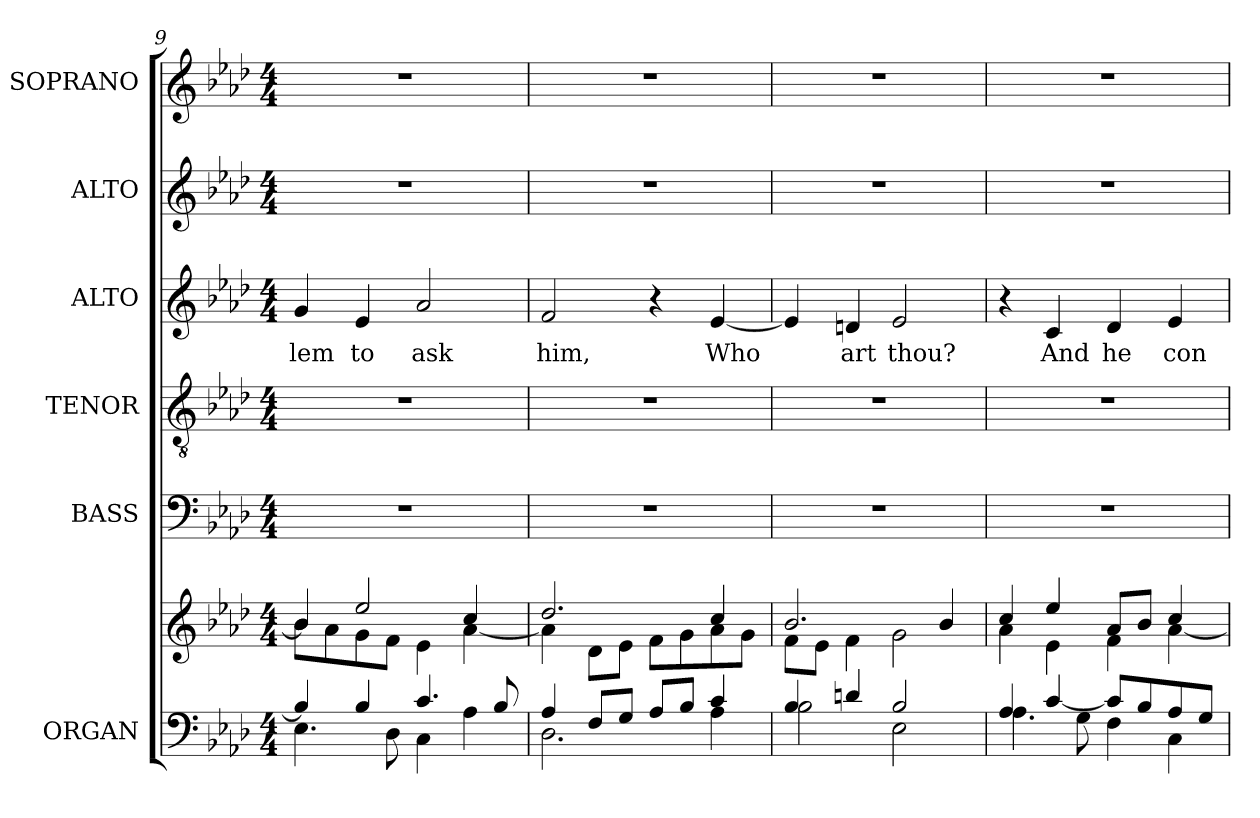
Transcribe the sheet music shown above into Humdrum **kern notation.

**kern	**kern	**kern	**kern	**kern	**text	**kern	**kern
*part6	*part6	*part5	*part4	*part3	*part3	*part2	*part1
*staff7	*staff6	*staff5	*staff4	*staff3	*staff3	*staff2	*staff1
*I"ORGAN	*	*I"BASS	*I"TENOR	*I"ALTO	*	*I"ALTO	*I"SOPRANO
*I'ORG.	*	*I'B.	*I'T.	*I'A.	*	*I'A.	*I'S.
*clefF4	*clefG2	*clefF4	*clefGv2	*clefG2	*	*clefG2	*clefG2
*	*	*	*ITrd7c12	*	*	*	*
*k[b-e-a-d-]	*k[b-e-a-d-]	*k[b-e-a-d-]	*k[b-e-a-d-]	*k[b-e-a-d-]	*	*k[b-e-a-d-]	*k[b-e-a-d-]
*A-:	*A-:	*A-:	*A-:	*A-:	*	*A-:	*A-:
*M4/4	*M4/4	*M4/4	*M4/4	*M4/4	*	*M4/4	*M4/4
=9	=9	=9	=9	=9	=9	=9	=9
*^	*^	*	*	*	*	*	*
*	*^	*	*	*	*	*	*	*	*
!	!	!	!	!	!	!	!	!LO:LY:b:color=#000000	!	!
1ryy	4B-i/]	4.E-i\	4b-i/]	8b-i\L	1r	1r	4gi/	-lem	1r	1r
.	.	.	.	8a-i\	.	.	.	.	.	.
!	!	!	!	!	!	!	!	!LO:LY:b:color=#000000	!	!
.	4B-i/	.	2ee-i/	8gi\	.	.	4e-i/	to	.	.
.	.	8D-i\	.	8fi\J	.	.	.	.	.	.
!	!	!	!	!	!	!	!	!LO:LY:b:color=#000000	!	!
.	4.ci/	4Ci\	.	4e-i\	.	.	2a-i/	ask	.	.
.	.	4A-i\	4cci/	[4a-i\	.	.	.	.	.	.
.	8B-i/	.	.	.	.	.	.	.	.	.
=10	=10	=10	=10	=10	=10	=10	=10	=10	=10	=10
!	!	!	!	!	!	!	!	!LO:LY:b:color=#000000	!	!
1ryy	4A-i/	2.D-i\	2.dd-i/	4a-i\]	1r	1r	2fi/	him,	1r	1r
.	8Fi/L	.	.	8d-i\L	.	.	.	.	.	.
.	8Gi/J	.	.	8e-i\J	.	.	.	.	.	.
.	8A-i/L	.	.	8fi\L	.	.	4r	.	.	.
.	8B-i/J	.	.	8gi\	.	.	.	.	.	.
!	!	!	!	!	!	!	!	!LO:LY:b:color=#000000	!	!
.	4ci/	4A-i\	4cci/	8a-i\	.	.	[4e-i/	Who	.	.
.	.	.	.	8gi\J	.	.	.	.	.	.
!!LO:LB:g=z
=11	=11	=11	=11	=11	=11	=11	=11	=11	=11	=11
1ryy	4B-i/	2B-i\	2.b-i/	8fi\L	1r	1r	4e-i/]	.	1r	1r
.	.	.	.	8e-i\J	.	.	.	.	.	.
!	!	!	!	!	!	!	!	!LO:LY:b:color=#000000	!	!
.	4dni/	.	.	4fi\	.	.	4dni/	art	.	.
!	!	!	!	!	!	!	!	!LO:LY:b:color=#000000	!	!
.	2B-i/	2E-i\	.	2gi\	.	.	2e-i/	thou?	.	.
.	.	.	4b-i/	.	.	.	.	.	.	.
=12	=12	=12	=12	=12	=12	=12	=12	=12	=12	=12
1ryy	4A-i/	4.A-i\	4cci/	4a-i\	1r	1r	4r	.	1r	1r
!	!	!	!	!	!	!	!	!LO:LY:b:color=#000000	!	!
.	[4ci/	.	4ee-i/	4e-i\	.	.	4ci/	And	.	.
.	.	8Gi\	.	.	.	.	.	.	.	.
!	!	!	!	!	!	!	!	!LO:LY:b:color=#000000	!	!
.	8ci/L]	4Fi\	8a-i/L	4fi\	.	.	4d-i/	he	.	.
.	8B-i/	.	8b-i/J	.	.	.	.	.	.	.
!	!	!	!	!	!	!	!	!LO:LY:b:color=#000000	!	!
.	8A-i/	4Ci\	4cci/	[4a-i\	.	.	4e-i/	con-	.	.
.	8Gi/J	.	.	.	.	.	.	.	.	.
*v	*v	*v	*	*	*	*	*	*	*	*
*	*v	*v	*	*	*	*	*	*
=	=	=	=	=	=	=	=
*-	*-	*-	*-	*-	*-	*-	*-
